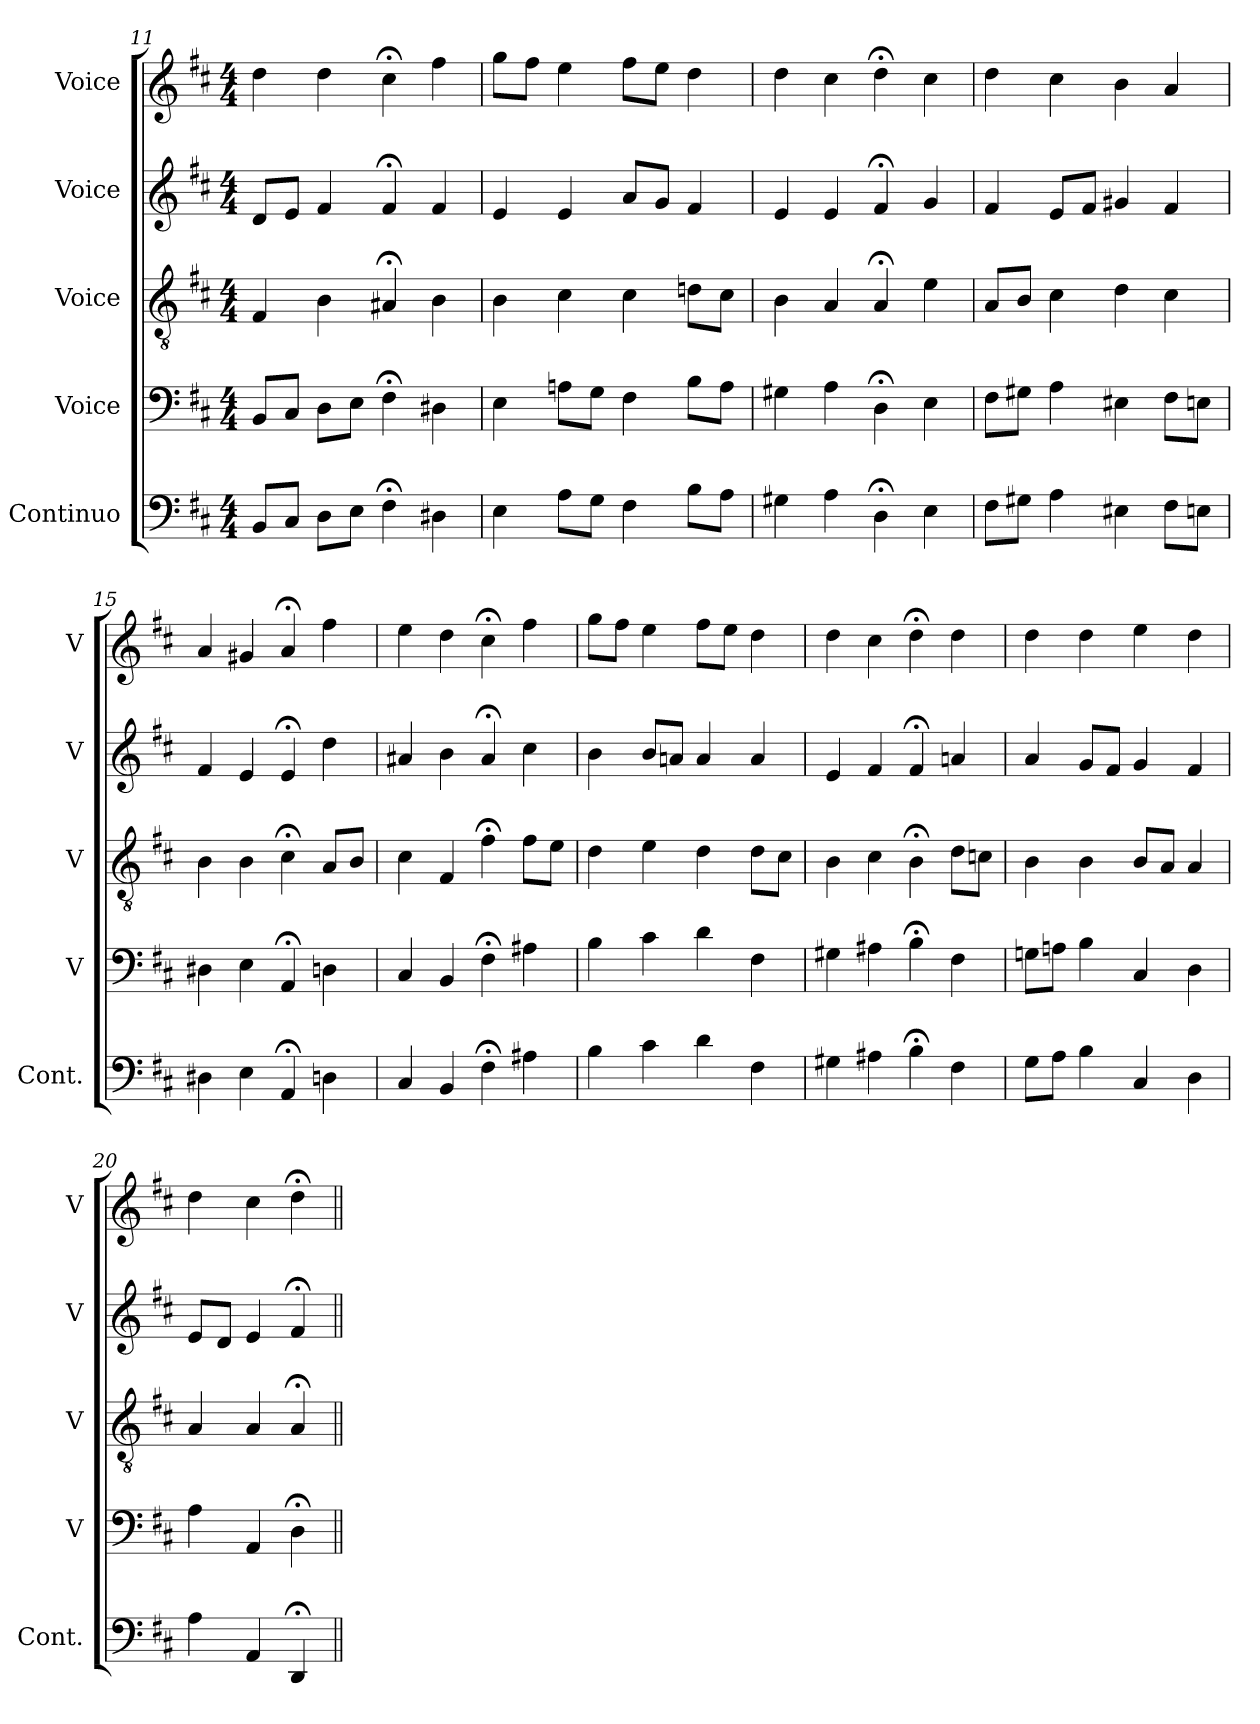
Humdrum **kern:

**kern	**kern	**kern	**kern	**kern
*part5	*part4	*part3	*part2	*part1
*staff5	*staff4	*staff3	*staff2	*staff1
*I"Continuo	*I"Voice	*I"Voice	*I"Voice	*I"Voice
*I'Cont.	*I'V	*I'V	*I'V	*I'V
*clefF4	*clefF4	*clefGv2	*clefG2	*clefG2
*k[f#c#]	*k[f#c#]	*k[f#c#]	*k[f#c#]	*k[f#c#]
*M4/4	*M4/4	*M4/4	*M4/4	*M4/4
=11	=11	=11	=11	=11
8BBL	8BBL	4F#	8dL	4dd
8C#J	8C#J	.	8eJ	.
8DL	8DL	4B	4f#	4dd
8EJ	8EJ	.	.	.
4F#;<	4F#;<	4A#X;<	4f#;<	4cc#;<
4D#X	4D#X	4B	4f#	4ff#
=12	=12	=12	=12	=12
4E	4E	4B	4e	8ggL
.	.	.	.	8ff#J
8AL	8AnL	4c#	4e	4ee
8GJ	8GJ	.	.	.
4F#	4F#	4c#	8aL	8ff#L
.	.	.	8gJ	8eeJ
8BL	8BL	8dnL	4f#	4dd
8AJ	8AJ	8c#J	.	.
=13	=13	=13	=13	=13
4G#X	4G#X	4B	4e	4dd
4A	4A	4A	4e	4cc#
4D;<	4D;<	4A;<	4f#;<	4dd;<
4E	4E	4e	4g	4cc#
=14	=14	=14	=14	=14
8F#L	8F#L	8AL	4f#	4dd
8G#XJ	8G#XJ	8BJ	.	.
4A	4A	4c#	8eL	4cc#
.	.	.	8f#J	.
4E#X	4E#X	4d	4g#X	4b
8F#L	8F#L	4c#	4f#	4a
8EnJ	8EnJ	.	.	.
=15	=15	=15	=15	=15
4D#X	4D#X	4B	4f#	4a
4E	4E	4B	4e	4g#X
4AA;<	4AA;<	4c#;<	4e;<	4a;<
4Dn	4Dn	8AL	4dd	4ff#
.	.	8BJ	.	.
=16	=16	=16	=16	=16
4C#	4C#	4c#	4a#X	4ee
4BB	4BB	4F#	4b	4dd
4F#;<	4F#;<	4f#;<	4a#;<	4cc#;<
4A#X	4A#X	8f#L	4cc#	4ff#
.	.	8eJ	.	.
=17	=17	=17	=17	=17
4B	4B	4d	4b	8ggL
.	.	.	.	8ff#J
4c#	4c#	4e	8bL	4ee
.	.	.	8anJ	.
4d	4d	4d	4a	8ff#L
.	.	.	.	8eeJ
4F#	4F#	8dL	4a	4dd
.	.	8c#J	.	.
=18	=18	=18	=18	=18
4G#X	4G#X	4B	4e	4dd
4A#X	4A#X	4c#	4f#	4cc#
4B;<	4B;<	4B;<	4f#;<	4dd;<
4F#	4F#	8dL	4an	4dd
.	.	8cnJ	.	.
=19	=19	=19	=19	=19
8GL	8GnL	4B	4a	4dd
8AJ	8AnJ	.	.	.
4B	4B	4B	8gL	4dd
.	.	.	8f#J	.
4C#	4C#	8BL	4g	4ee
.	.	8AJ	.	.
4D	4D	4A	4f#	4dd
=20	=20	=20	=20	=20
4A	4A	4A	8eL	4dd
.	.	.	8dJ	.
4AA	4AA	4A	4e	4cc#
4DD;<	4D;<	4A;<	4f#;<	4dd;<
=||	=||	=||	=||	=||
*-	*-	*-	*-	*-
